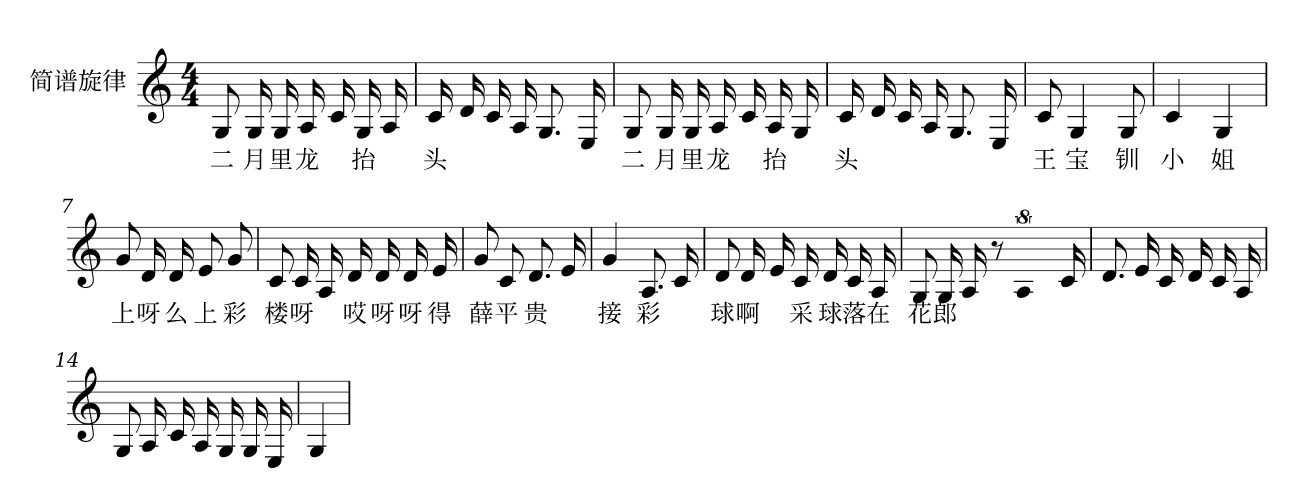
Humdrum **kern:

**kern	**text
*part1	*part1
*staff1	*staff1
*I"简谱旋律	*
*k[]	*
*M4/4	*
=1	=1
8G	二
16G	月
16G	里
16A	龙
16c	.
16G	抬
16A	.
=2	=2
16c	头
16d	.
16c	.
16A	.
8.G	.
16E	.
=3	=3
8G	二
16G	月
16G	里
16A	龙
16c	.
16A	抬
16G	.
=4	=4
16c	头
16d	.
16c	.
16A	.
8.G	.
16E	.
=5	=5
8c	王
4G	宝
8G	钏
=6	=6
4c	小
4G	姐
=7	=7
8g	上
16d	呀
16d	么
8e	上
8g	彩
=8	=8
8c	楼
16c	呀
16A	.
16d	哎
16d	呀
16d	呀
16e	得
=9	=9
8g	薛
8c	平
8.d	贵
16e	.
=10	=10
4g	接
8.A	彩
16c	.
=11	=11
8d	球
16d	啊
16e	.
16c	采
16d	球
16c	落
16A	在
=12	=12
8G	花
16G	郎
16A	.
8r	.
!LO:N:vis=4	!
16%5A	.
16c	.
=13	=13
8.d	.
16e	.
16c	.
16d	.
16c	.
16A	.
=14	=14
8G	.
16A	.
16c	.
16A	.
16G	.
16G	.
16E	.
=15	=15
4G	.
=	=
*-	*-
